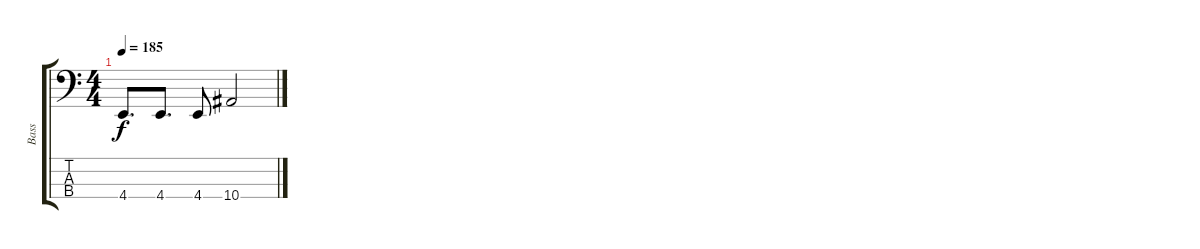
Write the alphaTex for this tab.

\track ("Bass" "Bass") {instrument electricbasspick}
\staff {score tabs}
\tuning (F2 C2 G1 C1) {hide}
\ts (4 4)
\tempo 185
\clef f4
\ks c
4.4.8{d dy f} 4.4.8{d} 4.4.8 10.4.2
